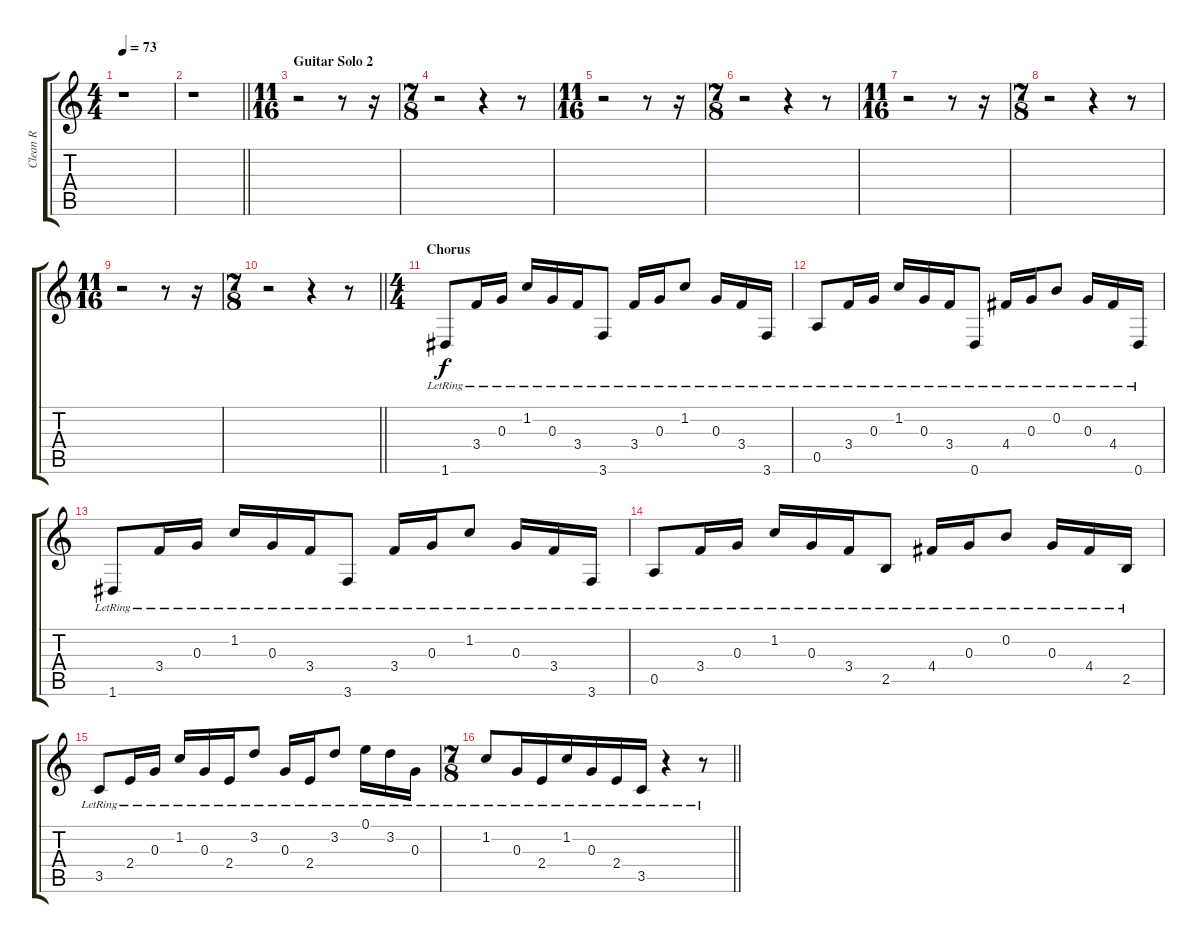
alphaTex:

\track ("Clean R" "Clean R") {instrument electricguitarclean}
\staff {score tabs}
\tuning (E4 B3 G3 D3 A2 D2) {hide}
\ts (4 4)
\tempo 73
\clef g2
\ks c
r.1{dy f} |
\barLineRight lightlight
r.1 |
\ts (11 16)
\section ("" "Guitar Solo 2")
r.2 r.8 r.16 |
\ts (7 8)
r.2 r.4 r.8 |
\ts (11 16)
r.2 r.8 r.16 |
\ts (7 8)
r.2 r.4 r.8 |
\ts (11 16)
r.2 r.8 r.16 |
\ts (7 8)
r.2 r.4 r.8 |
\ts (11 16)
r.2 r.8 r.16 |
\ts (7 8)
\barLineRight lightlight
r.2 r.4 r.8 |
\ts (4 4)
\section ("" "Chorus")
1.6{lr}.8 3.4{lr}.16 0.3{lr}.16 1.2{lr}.16 0.3{lr}.16 3.4{lr}.16 3.6{lr}.8 3.4{lr}.16 0.3{lr}.16 1.2{lr}.8 0.3{lr}.16 3.4{lr}.16 3.6{lr}.16 |
0.5{lr}.8 3.4{lr}.16 0.3{lr}.16 1.2{lr}.16 0.3{lr}.16 3.4{lr}.16 0.6{lr}.8 4.4{lr}.16 0.3{lr}.16 0.2{lr}.8 0.3{lr}.16 4.4{lr}.16 0.6{lr}.16 |
1.6{lr}.8 3.4{lr}.16 0.3{lr}.16 1.2{lr}.16 0.3{lr}.16 3.4{lr}.16 3.6{lr}.8 3.4{lr}.16 0.3{lr}.16 1.2{lr}.8 0.3{lr}.16 3.4{lr}.16 3.6{lr}.16 |
0.5{lr}.8 3.4{lr}.16 0.3{lr}.16 1.2{lr}.16 0.3{lr}.16 3.4{lr}.16 2.5{lr}.8 4.4{lr}.16 0.3{lr}.16 0.2{lr}.8 0.3{lr}.16 4.4{lr}.16 2.5{lr}.16 |
3.5{lr}.8 2.4{lr}.16 0.3{lr}.16 1.2{lr}.16 0.3{lr}.16 2.4{lr}.16 3.2{lr}.8 0.3{lr}.16 2.4{lr}.16 3.2{lr}.8 0.1{lr}.16 3.2{lr}.16 0.3{lr}.16 |
\ts (7 8)
\barLineRight lightlight
1.2{lr}.8 0.3{lr}.16 2.4{lr}.16 1.2{lr}.16 0.3{lr}.16 2.4{lr}.16 3.5{lr}.16 r.4 r.8
